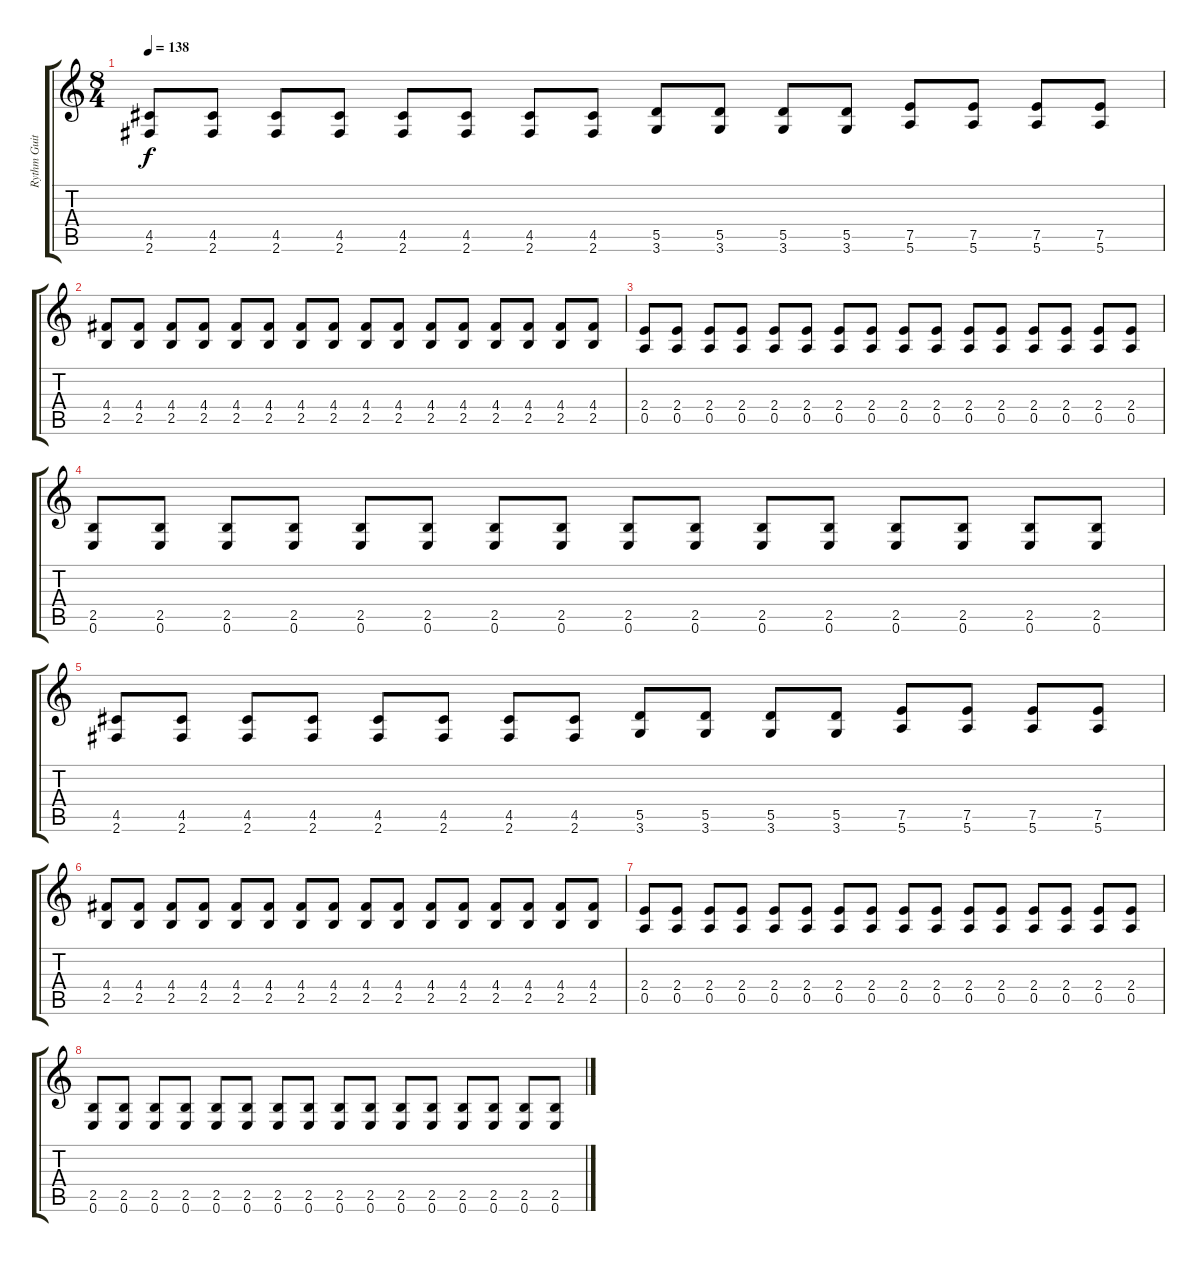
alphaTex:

\track ("Rythm Guitar" "Rythm Guit") {instrument distortionguitar}
\staff {score tabs}
\tuning (E4 B3 G3 D3 A2 E2) {hide}
\ts (8 4)
\tempo 138
\clef g2
\ks c
(4.5 2.6).8{dy f} (4.5 2.6).8 (4.5 2.6).8 (4.5 2.6).8 (4.5 2.6).8 (4.5 2.6).8 (4.5 2.6).8 (4.5 2.6).8 (5.5 3.6).8 (5.5 3.6).8 (5.5 3.6).8 (5.5 3.6).8 (7.5 5.6).8 (7.5 5.6).8 (7.5 5.6).8 (7.5 5.6).8 |
(4.4 2.5).8 (4.4 2.5).8 (4.4 2.5).8 (4.4 2.5).8 (4.4 2.5).8 (4.4 2.5).8 (4.4 2.5).8 (4.4 2.5).8 (4.4 2.5).8 (4.4 2.5).8 (4.4 2.5).8 (4.4 2.5).8 (4.4 2.5).8 (4.4 2.5).8 (4.4 2.5).8 (4.4 2.5).8 |
(2.4 0.5).8 (2.4 0.5).8 (2.4 0.5).8 (2.4 0.5).8 (2.4 0.5).8 (2.4 0.5).8 (2.4 0.5).8 (2.4 0.5).8 (2.4 0.5).8 (2.4 0.5).8 (2.4 0.5).8 (2.4 0.5).8 (2.4 0.5).8 (2.4 0.5).8 (2.4 0.5).8 (2.4 0.5).8 |
(2.5 0.6).8 (2.5 0.6).8 (2.5 0.6).8 (2.5 0.6).8 (2.5 0.6).8 (2.5 0.6).8 (2.5 0.6).8 (2.5 0.6).8 (2.5 0.6).8 (2.5 0.6).8 (2.5 0.6).8 (2.5 0.6).8 (2.5 0.6).8 (2.5 0.6).8 (2.5 0.6).8 (2.5 0.6).8 |
(4.5 2.6).8 (4.5 2.6).8 (4.5 2.6).8 (4.5 2.6).8 (4.5 2.6).8 (4.5 2.6).8 (4.5 2.6).8 (4.5 2.6).8 (5.5 3.6).8 (5.5 3.6).8 (5.5 3.6).8 (5.5 3.6).8 (7.5 5.6).8 (7.5 5.6).8 (7.5 5.6).8 (7.5 5.6).8 |
(4.4 2.5).8 (4.4 2.5).8 (4.4 2.5).8 (4.4 2.5).8 (4.4 2.5).8 (4.4 2.5).8 (4.4 2.5).8 (4.4 2.5).8 (4.4 2.5).8 (4.4 2.5).8 (4.4 2.5).8 (4.4 2.5).8 (4.4 2.5).8 (4.4 2.5).8 (4.4 2.5).8 (4.4 2.5).8 |
(2.4 0.5).8 (2.4 0.5).8 (2.4 0.5).8 (2.4 0.5).8 (2.4 0.5).8 (2.4 0.5).8 (2.4 0.5).8 (2.4 0.5).8 (2.4 0.5).8 (2.4 0.5).8 (2.4 0.5).8 (2.4 0.5).8 (2.4 0.5).8 (2.4 0.5).8 (2.4 0.5).8 (2.4 0.5).8 |
(2.5 0.6).8 (2.5 0.6).8 (2.5 0.6).8 (2.5 0.6).8 (2.5 0.6).8 (2.5 0.6).8 (2.5 0.6).8 (2.5 0.6).8 (2.5 0.6).8 (2.5 0.6).8 (2.5 0.6).8 (2.5 0.6).8 (2.5 0.6).8 (2.5 0.6).8 (2.5 0.6).8 (2.5 0.6).8
